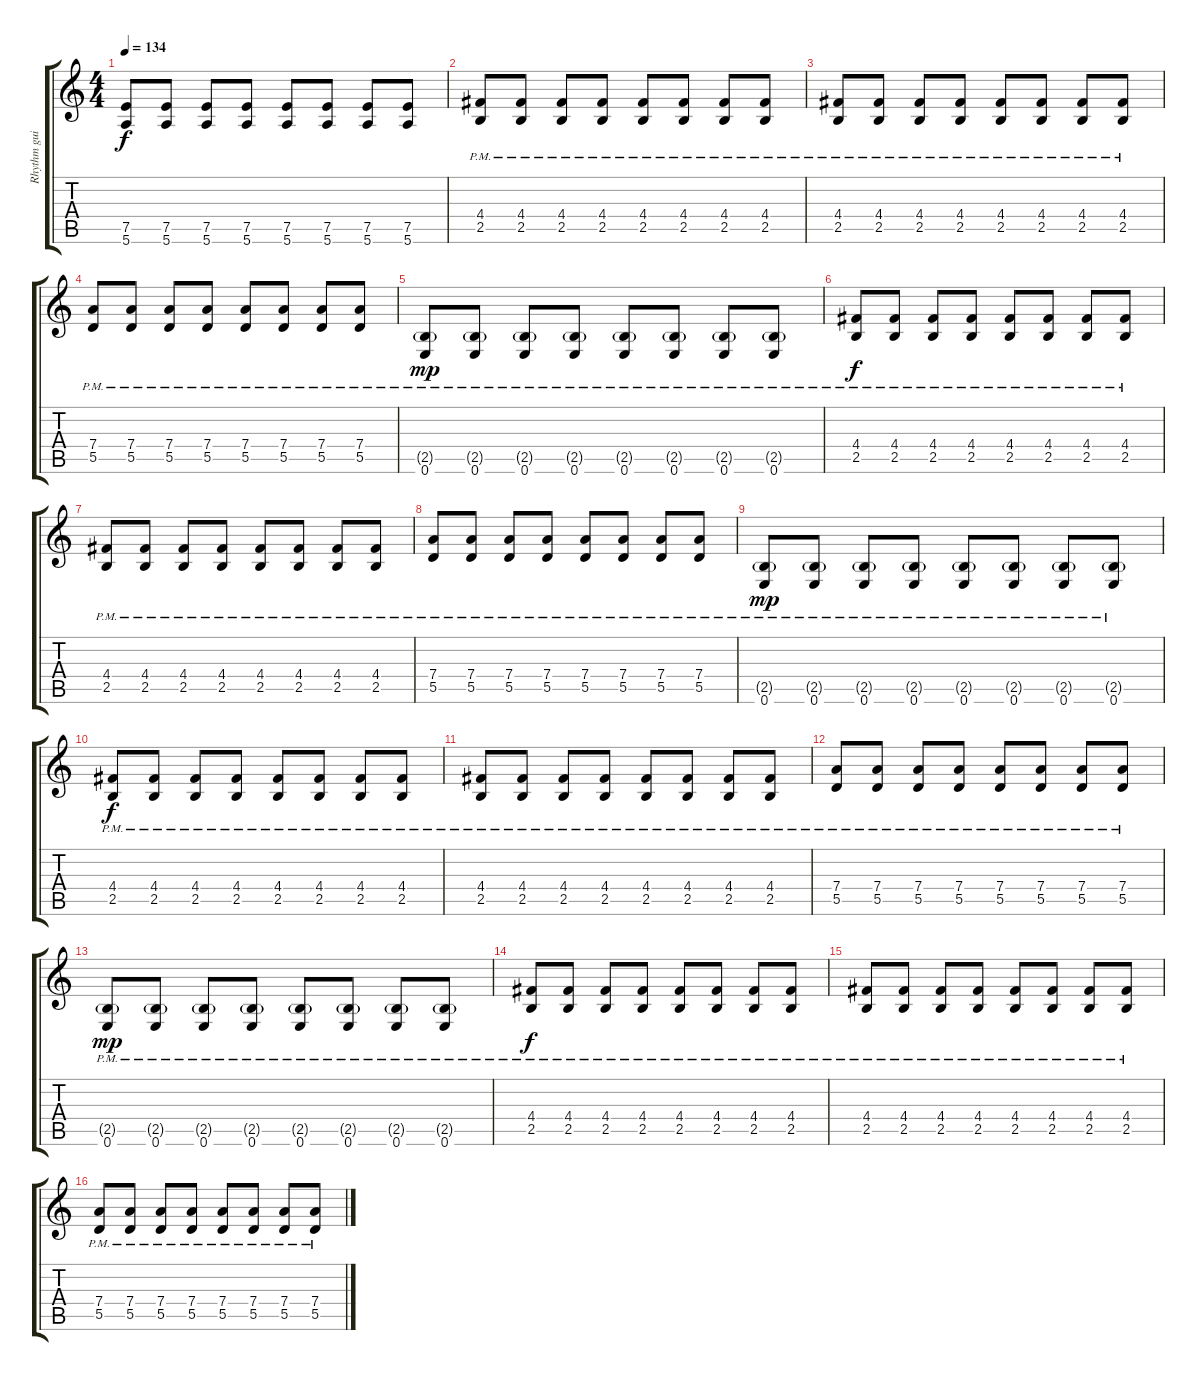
\track ("Rhythm guitar" "Rhythm gui") {instrument overdrivenguitar}
\staff {score tabs}
\tuning (E4 B3 G3 D3 A2 E2) {hide}
\ts (4 4)
\tempo 134
\clef g2
\ks c
(7.5 5.6).8{dy f} (7.5 5.6).8 (7.5 5.6).8 (7.5 5.6).8 (7.5 5.6).8 (7.5 5.6).8 (7.5 5.6).8 (7.5 5.6).8 |
(4.4{pm} 2.5{pm}).8 (4.4{pm} 2.5{pm}).8 (4.4{pm} 2.5{pm}).8 (4.4{pm} 2.5{pm}).8 (4.4{pm} 2.5{pm}).8 (4.4{pm} 2.5{pm}).8 (4.4{pm} 2.5{pm}).8 (4.4{pm} 2.5{pm}).8 |
(4.4{pm} 2.5{pm}).8 (4.4{pm} 2.5{pm}).8 (4.4{pm} 2.5{pm}).8 (4.4{pm} 2.5{pm}).8 (4.4{pm} 2.5{pm}).8 (4.4{pm} 2.5{pm}).8 (4.4{pm} 2.5{pm}).8 (4.4{pm} 2.5{pm}).8 |
(7.4{pm} 5.5{pm}).8 (7.4{pm} 5.5{pm}).8 (7.4{pm} 5.5{pm}).8 (7.4{pm} 5.5{pm}).8 (7.4{pm} 5.5{pm}).8 (7.4{pm} 5.5{pm}).8 (7.4{pm} 5.5{pm}).8 (7.4{pm} 5.5{pm}).8 |
(2.5{g pm} 0.6{pm}).8{dy mp} (2.5{g pm} 0.6{pm}).8 (2.5{g pm} 0.6{pm}).8 (2.5{g pm} 0.6{pm}).8 (2.5{g pm} 0.6{pm}).8 (2.5{g pm} 0.6{pm}).8 (2.5{g pm} 0.6{pm}).8 (2.5{g pm} 0.6{pm}).8 |
(4.4{pm} 2.5{pm}).8{dy f} (4.4{pm} 2.5{pm}).8 (4.4{pm} 2.5{pm}).8 (4.4{pm} 2.5{pm}).8 (4.4{pm} 2.5{pm}).8 (4.4{pm} 2.5{pm}).8 (4.4{pm} 2.5{pm}).8 (4.4{pm} 2.5{pm}).8 |
(4.4{pm} 2.5{pm}).8 (4.4{pm} 2.5{pm}).8 (4.4{pm} 2.5{pm}).8 (4.4{pm} 2.5{pm}).8 (4.4{pm} 2.5{pm}).8 (4.4{pm} 2.5{pm}).8 (4.4{pm} 2.5{pm}).8 (4.4{pm} 2.5{pm}).8 |
(7.4{pm} 5.5{pm}).8 (7.4{pm} 5.5{pm}).8 (7.4{pm} 5.5{pm}).8 (7.4{pm} 5.5{pm}).8 (7.4{pm} 5.5{pm}).8 (7.4{pm} 5.5{pm}).8 (7.4{pm} 5.5{pm}).8 (7.4{pm} 5.5{pm}).8 |
(2.5{g pm} 0.6{pm}).8{dy mp} (2.5{g pm} 0.6{pm}).8 (2.5{g pm} 0.6{pm}).8 (2.5{g pm} 0.6{pm}).8 (2.5{g pm} 0.6{pm}).8 (2.5{g pm} 0.6{pm}).8 (2.5{g pm} 0.6{pm}).8 (2.5{g pm} 0.6{pm}).8 |
(4.4{pm} 2.5{pm}).8{dy f} (4.4{pm} 2.5{pm}).8 (4.4{pm} 2.5{pm}).8 (4.4{pm} 2.5{pm}).8 (4.4{pm} 2.5{pm}).8 (4.4{pm} 2.5{pm}).8 (4.4{pm} 2.5{pm}).8 (4.4{pm} 2.5{pm}).8 |
(4.4{pm} 2.5{pm}).8 (4.4{pm} 2.5{pm}).8 (4.4{pm} 2.5{pm}).8 (4.4{pm} 2.5{pm}).8 (4.4{pm} 2.5{pm}).8 (4.4{pm} 2.5{pm}).8 (4.4{pm} 2.5{pm}).8 (4.4{pm} 2.5{pm}).8 |
(7.4{pm} 5.5{pm}).8 (7.4{pm} 5.5{pm}).8 (7.4{pm} 5.5{pm}).8 (7.4{pm} 5.5{pm}).8 (7.4{pm} 5.5{pm}).8 (7.4{pm} 5.5{pm}).8 (7.4{pm} 5.5{pm}).8 (7.4{pm} 5.5{pm}).8 |
(2.5{g pm} 0.6{pm}).8{dy mp} (2.5{g pm} 0.6{pm}).8 (2.5{g pm} 0.6{pm}).8 (2.5{g pm} 0.6{pm}).8 (2.5{g pm} 0.6{pm}).8 (2.5{g pm} 0.6{pm}).8 (2.5{g pm} 0.6{pm}).8 (2.5{g pm} 0.6{pm}).8 |
(4.4{pm} 2.5{pm}).8{dy f} (4.4{pm} 2.5{pm}).8 (4.4{pm} 2.5{pm}).8 (4.4{pm} 2.5{pm}).8 (4.4{pm} 2.5{pm}).8 (4.4{pm} 2.5{pm}).8 (4.4{pm} 2.5{pm}).8 (4.4{pm} 2.5{pm}).8 |
(4.4{pm} 2.5{pm}).8 (4.4{pm} 2.5{pm}).8 (4.4{pm} 2.5{pm}).8 (4.4{pm} 2.5{pm}).8 (4.4{pm} 2.5{pm}).8 (4.4{pm} 2.5{pm}).8 (4.4{pm} 2.5{pm}).8 (4.4{pm} 2.5{pm}).8 |
(7.4{pm} 5.5{pm}).8 (7.4{pm} 5.5{pm}).8 (7.4{pm} 5.5{pm}).8 (7.4{pm} 5.5{pm}).8 (7.4{pm} 5.5{pm}).8 (7.4{pm} 5.5{pm}).8 (7.4{pm} 5.5{pm}).8 (7.4{pm} 5.5{pm}).8
